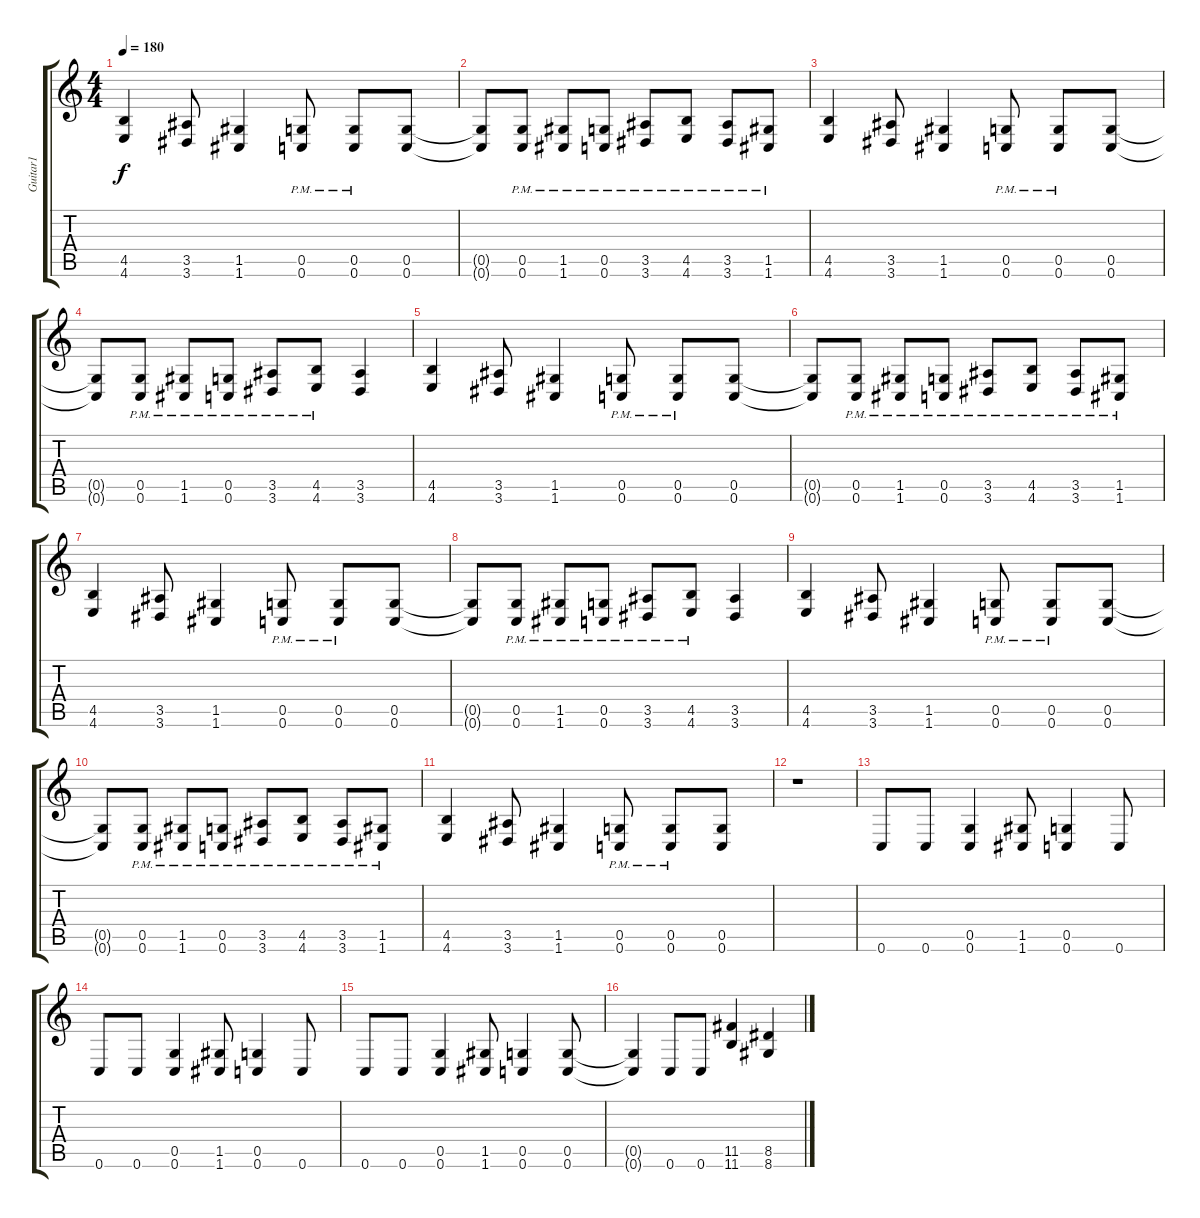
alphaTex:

\track ("Guitar1" "Guitar1") {instrument distortionguitar}
\staff {score tabs}
\tuning (D4 A3 F3 C3 G2 C2) {hide}
\ts (4 4)
\tempo 180
\clef g2
\ks c
(4.5 4.6).4{dy f} (3.5 3.6).8 (1.5 1.6).4 (0.5{pm} 0.6{pm}).8 (0.5{pm} 0.6{pm}).8 (0.5 0.6).8 |
(0.5{t} 0.6{t}).8 (0.5{pm} 0.6{pm}).8 (1.5{pm} 1.6{pm}).8 (0.5{pm} 0.6{pm}).8 (3.5{pm} 3.6{pm}).8 (4.5{pm} 4.6{pm}).8 (3.5{pm} 3.6{pm}).8 (1.5{pm} 1.6{pm}).8 |
(4.5 4.6).4 (3.5 3.6).8 (1.5 1.6).4 (0.5{pm} 0.6{pm}).8 (0.5{pm} 0.6{pm}).8 (0.5 0.6).8 |
(0.5{t} 0.6{t}).8 (0.5{pm} 0.6{pm}).8 (1.5{pm} 1.6{pm}).8 (0.5{pm} 0.6{pm}).8 (3.5{pm} 3.6{pm}).8 (4.5{pm} 4.6{pm}).8 (3.5 3.6).4 |
(4.5 4.6).4 (3.5 3.6).8 (1.5 1.6).4 (0.5{pm} 0.6{pm}).8 (0.5{pm} 0.6{pm}).8 (0.5 0.6).8 |
(0.5{t} 0.6{t}).8 (0.5{pm} 0.6{pm}).8 (1.5{pm} 1.6{pm}).8 (0.5{pm} 0.6{pm}).8 (3.5{pm} 3.6{pm}).8 (4.5{pm} 4.6{pm}).8 (3.5{pm} 3.6{pm}).8 (1.5{pm} 1.6{pm}).8 |
(4.5 4.6).4 (3.5 3.6).8 (1.5 1.6).4 (0.5{pm} 0.6{pm}).8 (0.5{pm} 0.6{pm}).8 (0.5 0.6).8 |
(0.5{t} 0.6{t}).8 (0.5{pm} 0.6{pm}).8 (1.5{pm} 1.6{pm}).8 (0.5{pm} 0.6{pm}).8 (3.5{pm} 3.6{pm}).8 (4.5{pm} 4.6{pm}).8 (3.5 3.6).4 |
(4.5 4.6).4 (3.5 3.6).8 (1.5 1.6).4 (0.5{pm} 0.6{pm}).8 (0.5{pm} 0.6{pm}).8 (0.5 0.6).8 |
(0.5{t} 0.6{t}).8 (0.5{pm} 0.6{pm}).8 (1.5{pm} 1.6{pm}).8 (0.5{pm} 0.6{pm}).8 (3.5{pm} 3.6{pm}).8 (4.5{pm} 4.6{pm}).8 (3.5{pm} 3.6{pm}).8 (1.5{pm} 1.6{pm}).8 |
(4.5 4.6).4 (3.5 3.6).8 (1.5 1.6).4 (0.5{pm} 0.6{pm}).8 (0.5{pm} 0.6{pm}).8 (0.5 0.6).8 |
r.1 |
0.6.8 0.6.8 (0.5 0.6).4 (1.5 1.6).8 (0.5 0.6).4 0.6.8 |
0.6.8 0.6.8 (0.5 0.6).4 (1.5 1.6).8 (0.5 0.6).4 0.6.8 |
0.6.8 0.6.8 (0.5 0.6).4 (1.5 1.6).8 (0.5 0.6).4 (0.5 0.6).8 |
(0.5{t} 0.6{t}).4 0.6.8 0.6.8 (11.5 11.6).4 (8.5 8.6).4
